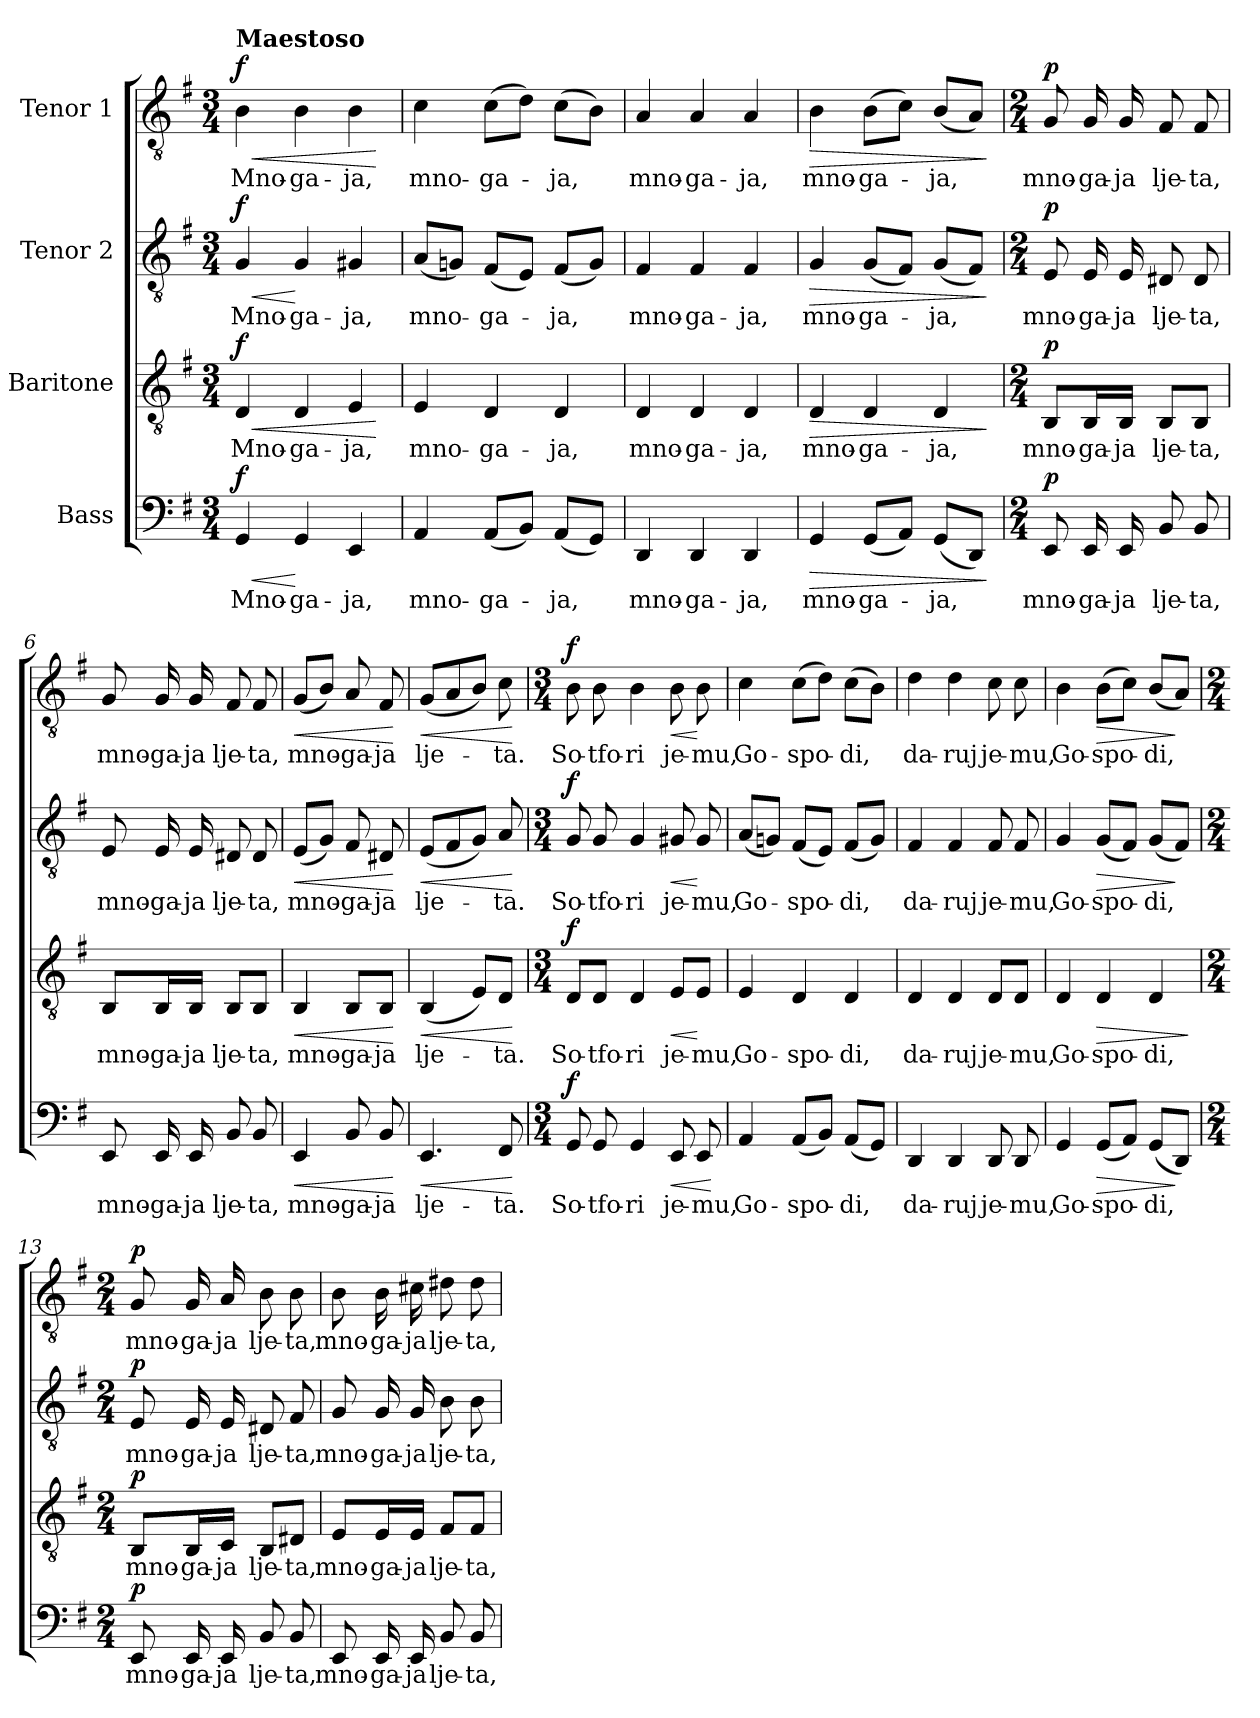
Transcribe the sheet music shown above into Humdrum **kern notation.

**kern	**text	**dynam	**kern	**text	**dynam	**kern	**text	**dynam	**kern	**text	**dynam
*part4	*part4	*part4	*part3	*part3	*part3	*part2	*part2	*part2	*part1	*part1	*part1
*staff4	*staff4	*staff4	*staff3	*staff3	*staff3	*staff2	*staff2	*staff2	*staff1	*staff1	*staff1
*I"Bass	*	*	*I"Baritone	*	*	*I"Tenor 2	*	*	*I"Tenor 1	*	*
*clefF4	*	*	*clefGv2	*	*	*clefGv2	*	*	*clefGv2	*	*
*k[f#]	*	*	*k[f#]	*	*	*k[f#]	*	*	*k[f#]	*	*
*G:	*	*	*G:	*	*	*G:	*	*	*G:	*	*
*M3/4	*	*	*M3/4	*	*	*M3/4	*	*	*M3/4	*	*
*MM80	*	*	*MM80	*	*	*MM80	*	*	*MM80	*	*
=1	=1	=1	=1	=1	=1	=1	=1	=1	=1	=1	=1
!	!	!	!	!	!	!	!	!	!LO:TX:a:B:t=Maestoso	!	!
!	!	!LO:HP:b	!	!	!LO:HP:b	!	!	!LO:HP:b	!	!	!LO:HP:b
!	!	!LO:DY:n=1:b	!	!	!LO:DY:n=1:b	!	!	!LO:DY:n=1:b	!	!	!LO:DY:n=1:b
4GG/	Mno-	< f	4D/	Mno-	< f	4G/	Mno-	< f	4B\	Mno-	< f
4GG/	-ga-	[	4D/	-ga-	.	4G/	-ga-	[	4B\	-ga-	.
4EE/	-ja,	.	4E/	-ja,	.	4G#X/	-ja,	.	4B\	-ja,	.
.	.	.	.	.	[	.	.	.	.	.	[
=2	=2	=2	=2	=2	=2	=2	=2	=2	=2	=2	=2
4AA/	mno-	.	4E/	mno-	.	(8A/L	mno-	.	4c\	mno-	.
.	.	.	.	.	.	8Gn/J)	.	.	.	.	.
(8AA/L	-ga-	.	4D/	-ga-	.	(8F#/L	-ga-	.	(8c\L	-ga-	.
8BB/J)	.	.	.	.	.	8E/J)	.	.	8d\J)	.	.
(8AA/L	-ja,	.	4D/	-ja,	.	(8F#/L	-ja,	.	(8c\L	-ja,	.
8GG/J)	.	.	.	.	.	8G/J)	.	.	8B\J)	.	.
=3	=3	=3	=3	=3	=3	=3	=3	=3	=3	=3	=3
4DD/	mno-	.	4D/	mno-	.	4F#/	mno-	.	4A/	mno-	.
4DD/	-ga-	.	4D/	-ga-	.	4F#/	-ga-	.	4A/	-ga-	.
4DD/	-ja,	.	4D/	-ja,	.	4F#/	-ja,	.	4A/	-ja,	.
=4	=4	=4	=4	=4	=4	=4	=4	=4	=4	=4	=4
!	!	!LO:HP:b	!	!	!LO:HP:b	!	!	!LO:HP:b	!	!	!LO:HP:b
4GG/	mno-	>	4D/	mno-	>	4G/	mno-	>	4B\	mno-	>
(8GG/L	-ga-	.	4D/	-ga-	.	(8G/L	-ga-	.	(8B\L	-ga-	.
8AA/J)	.	.	.	.	.	8F#/J)	.	.	8c\J)	.	.
(8GG/L	-ja,	.	4D/	-ja,	.	(8G/L	-ja,	.	(8B/L	-ja,	.
8DD/J)	.	.	.	.	.	8F#/J)	.	.	8A/J)	.	.
.	.	]	.	.	]	.	.	]	.	.	]
!!LO:PB:g=z
=5	=5	=5	=5	=5	=5	=5	=5	=5	=5	=5	=5
*M2/4	*	*	*M2/4	*	*	*M2/4	*	*	*M2/4	*	*
*	*	*	*	*	*	*	*	*	*MM80	*	*
!	!	!LO:DY:b	!	!	!LO:DY:b	!	!	!LO:DY:b	!	!	!LO:DY:b
8EE/	mno-	p	8BB/L	mno-	p	8E/	mno-	p	8G/	mno-	p
16EE/	-ga-	.	16BB/L	-ga-	.	16E/	-ga-	.	16G/	-ga-	.
16EE/	-ja	.	16BB/JJ	-ja	.	16E/	-ja	.	16G/	-ja	.
8BB/	lje-	.	8BB/L	lje-	.	8D#X/	lje-	.	8F#/	lje-	.
8BB/	-ta,	.	8BB/J	-ta,	.	8D#/	-ta,	.	8F#/	-ta,	.
=6	=6	=6	=6	=6	=6	=6	=6	=6	=6	=6	=6
8EE/	mno-	.	8BB/L	mno-	.	8E/	mno-	.	8G/	mno-	.
16EE/	-ga-	.	16BB/L	-ga-	.	16E/	-ga-	.	16G/	-ga-	.
16EE/	-ja	.	16BB/JJ	-ja	.	16E/	-ja	.	16G/	-ja	.
8BB/	lje-	.	8BB/L	lje-	.	8D#X/	lje-	.	8F#/	lje-	.
8BB/	-ta,	.	8BB/J	-ta,	.	8D#/	-ta,	.	8F#/	-ta,	.
=7	=7	=7	=7	=7	=7	=7	=7	=7	=7	=7	=7
!	!	!LO:HP:b	!	!	!LO:HP:b	!	!	!LO:HP:b	!	!	!LO:HP:b
4EE/	mno-	<	4BB/	mno-	<	(8E/L	mno-	<	(8G/L	mno-	<
.	.	.	.	.	.	8G/J)	.	.	8B/J)	.	.
8BB/	-ga-	.	8BB/L	-ga-	.	8F#/	-ga-	.	8A/	-ga-	.
8BB/	-ja	.	8BB/J	-ja	.	8D#X/	-ja	.	8F#/	-ja	.
.	.	[	.	.	[	.	.	[	.	.	[
=8	=8	=8	=8	=8	=8	=8	=8	=8	=8	=8	=8
!	!	!LO:HP:b	!	!	!LO:HP:b	!	!	!LO:HP:b	!	!	!LO:HP:b
4.EE/	lje-	<	(4BB/	lje-	<	(8E/L	lje-	<	(8G/L	lje-	<
.	.	.	.	.	.	8F#/	.	.	8A/	.	.
.	.	.	8E/L)	.	.	8G/J)	.	.	8B/J)	.	.
8FF#/	-ta.	.	8D/J	-ta.	.	8A/	-ta.	.	8c\	-ta.	.
.	.	[	.	.	[	.	.	[	.	.	[
!!LO:LB:g=z
=9	=9	=9	=9	=9	=9	=9	=9	=9	=9	=9	=9
*M3/4	*	*	*M3/4	*	*	*M3/4	*	*	*M3/4	*	*
*	*	*	*	*	*	*	*	*	*MM80	*	*
!	!	!LO:DY:b	!	!	!LO:DY:b	!	!	!LO:DY:b	!	!	!LO:DY:b
8GG/	So-	f	8D/L	So-	f	8G/	So-	f	8B\	So-	f
8GG/	-tfo-	.	8D/J	-tfo-	.	8G/	-tfo-	.	8B\	-tfo-	.
4GG/	-ri	.	4D/	-ri	.	4G/	-ri	.	4B\	-ri	.
!	!	!LO:HP:b	!	!	!LO:HP:b	!	!	!LO:HP:b	!	!	!LO:HP:b
8EE/	je-	<	8E/L	je-	<	8G#X/	je-	<	8B\	je-	<
8EE/	-mu,	.	8E/J	-mu,	[	8G#/	-mu,	[	8B\	-mu,	[
.	.	[	.	.	.	.	.	.	.	.	.
=10	=10	=10	=10	=10	=10	=10	=10	=10	=10	=10	=10
4AA/	Go-	.	4E/	Go-	.	(8A/L	Go-	.	4c\	Go-	.
.	.	.	.	.	.	8Gn/J)	.	.	.	.	.
(8AA/L	-spo-	.	4D/	-spo-	.	(8F#/L	-spo-	.	(8c\L	-spo-	.
8BB/J)	.	.	.	.	.	8E/J)	.	.	8d\J)	.	.
(8AA/L	-di,	.	4D/	-di,	.	(8F#/L	-di,	.	(8c\L	-di,	.
8GG/J)	.	.	.	.	.	8G/J)	.	.	8B\J)	.	.
=11	=11	=11	=11	=11	=11	=11	=11	=11	=11	=11	=11
4DD/	da-	.	4D/	da-	.	4F#/	da-	.	4d\	da-	.
4DD/	-ruj	.	4D/	-ruj	.	4F#/	-ruj	.	4d\	-ruj	.
8DD/	je-	.	8D/L	je-	.	8F#/	je-	.	8c\	je-	.
8DD/	-mu,	.	8D/J	-mu,	.	8F#/	-mu,	.	8c\	-mu,	.
=12	=12	=12	=12	=12	=12	=12	=12	=12	=12	=12	=12
4GG/	Go-	.	4D/	Go-	.	4G/	Go-	.	4B\	Go-	.
!	!	!LO:HP:b	!	!	!LO:HP:b	!	!	!LO:HP:b	!	!	!LO:HP:b
(8GG/L	-spo-	>	4D/	-spo-	>	(8G/L	-spo-	>	(8B\L	-spo-	>
8AA/J)	.	.	.	.	.	8F#/J)	.	.	8c\J)	.	.
(8GG/L	-di,	.	4D/	-di,	.	(8G/L	-di,	.	(8B/L	-di,	.
8DD/J)	.	]	.	.	.	8F#/J)	.	]	8A/J)	.	]
.	.	.	.	.	]	.	.	.	.	.	.
!!LO:LB:g=z
=13	=13	=13	=13	=13	=13	=13	=13	=13	=13	=13	=13
*M2/4	*	*	*M2/4	*	*	*M2/4	*	*	*M2/4	*	*
*	*	*	*	*	*	*	*	*	*MM80	*	*
!	!	!LO:DY:b	!	!	!LO:DY:b	!	!	!LO:DY:b	!	!	!LO:DY:b
8EE/	mno-	p	8BB/L	mno-	p	8E/	mno-	p	8G/	mno-	p
16EE/	-ga-	.	16BB/L	-ga-	.	16E/	-ga-	.	16G/	-ga-	.
16EE/	-ja	.	16C/JJ	-ja	.	16E/	-ja	.	16A/	-ja	.
8BB/	lje-	.	8BB/L	lje-	.	8D#X/	lje-	.	8B\	lje-	.
8BB/	-ta,	.	8D#X/J	-ta,	.	8F#/	-ta,	.	8B\	-ta,	.
=14	=14	=14	=14	=14	=14	=14	=14	=14	=14	=14	=14
8EE/	mno-	.	8E/L	mno-	.	8G/	mno-	.	8B\	mno-	.
16EE/	-ga-	.	16E/L	-ga-	.	16G/	-ga-	.	16B\	-ga-	.
16EE/	-ja	.	16E/JJ	-ja	.	16G/	-ja	.	16c#X\	-ja	.
8BB/	lje-	.	8F#/L	lje-	.	8B\	lje-	.	8d#X\	lje-	.
8BB/	-ta,	.	8F#/J	-ta,	.	8B\	-ta,	.	8d#\	-ta,	.
=	=	=	=	=	=	=	=	=	=	=	=
*-	*-	*-	*-	*-	*-	*-	*-	*-	*-	*-	*-
